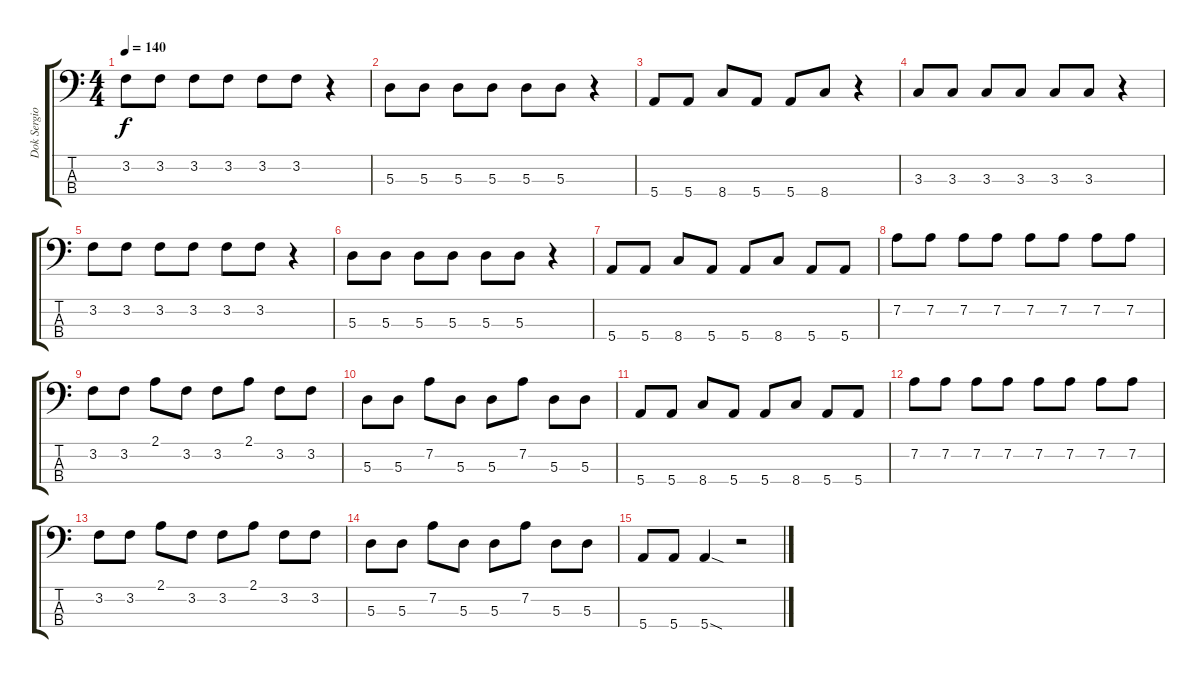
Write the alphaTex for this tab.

\track ("Dok Sergio(Bass)" "Dok Sergio") {instrument electricbassfinger}
\staff {score tabs}
\tuning (G2 D2 A1 E1) {hide}
\ts (4 4)
\tempo 140
\clef f4
\ks c
3.2.8{dy f} 3.2.8 3.2.8 3.2.8 3.2.8 3.2.8 r.4 |
5.3.8 5.3.8 5.3.8 5.3.8 5.3.8 5.3.8 r.4 |
5.4.8 5.4.8 8.4.8 5.4.8 5.4.8 8.4.8 r.4 |
3.3.8 3.3.8 3.3.8 3.3.8 3.3.8 3.3.8 r.4 |
3.2.8 3.2.8 3.2.8 3.2.8 3.2.8 3.2.8 r.4 |
5.3.8 5.3.8 5.3.8 5.3.8 5.3.8 5.3.8 r.4 |
5.4.8 5.4.8 8.4.8 5.4.8 5.4.8 8.4.8 5.4.8 5.4.8 |
7.2.8 7.2.8 7.2.8 7.2.8 7.2.8 7.2.8 7.2.8 7.2.8 |
3.2.8 3.2.8 2.1.8 3.2.8 3.2.8 2.1.8 3.2.8 3.2.8 |
5.3.8 5.3.8 7.2.8 5.3.8 5.3.8 7.2.8 5.3.8 5.3.8 |
5.4.8 5.4.8 8.4.8 5.4.8 5.4.8 8.4.8 5.4.8 5.4.8 |
7.2.8 7.2.8 7.2.8 7.2.8 7.2.8 7.2.8 7.2.8 7.2.8 |
3.2.8 3.2.8 2.1.8 3.2.8 3.2.8 2.1.8 3.2.8 3.2.8 |
5.3.8 5.3.8 7.2.8 5.3.8 5.3.8 7.2.8 5.3.8 5.3.8 |
5.4.8 5.4.8 5.4{sod}.4 r.2
